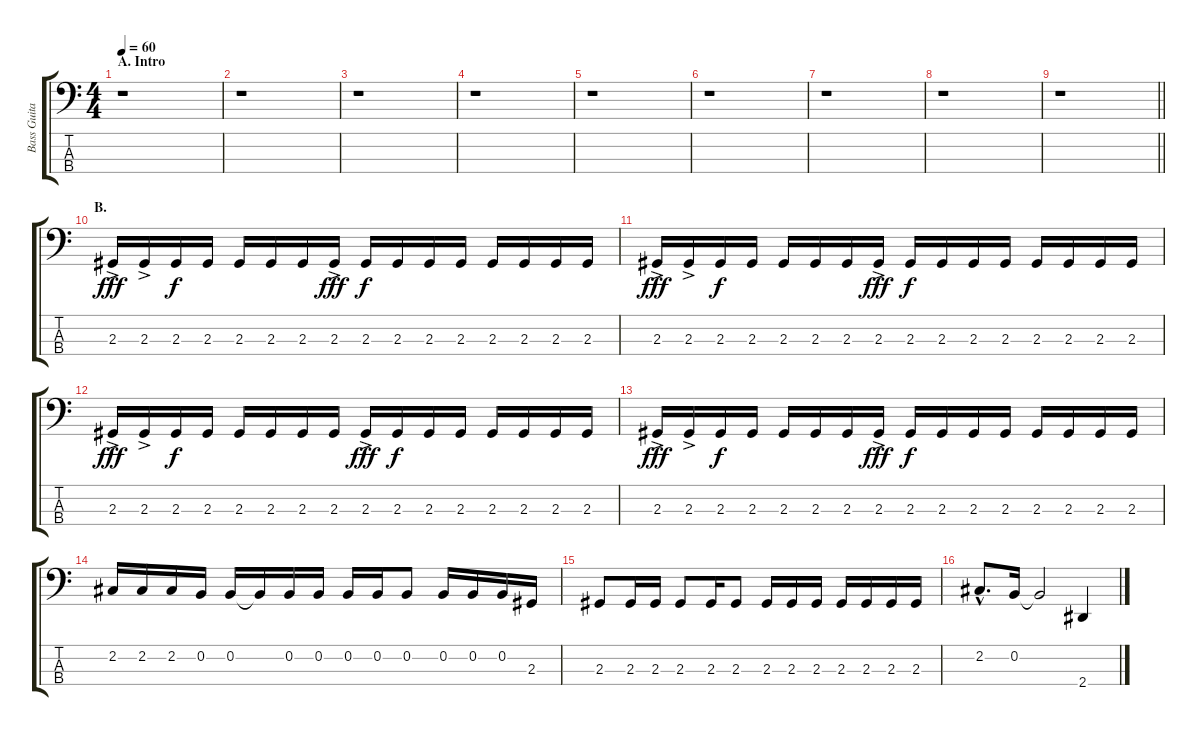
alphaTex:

\track ("Bass Guitar" "Bass Guita") {instrument electricbasspick}
\staff {score tabs}
\tuning (E2 B1 Gb1 Db1) {hide}
\ts (4 4)
\section ("" "A. Intro")
\tempo 60
\clef f4
\ks c
r.1{dy fff instrument electricbasspick} |
r.1 |
r.1 |
r.1 |
r.1 |
r.1 |
r.1 |
r.1 |
\barLineRight lightlight
r.1 |
\section ("" "B. ")
2.3{ac}.16 2.3{ac}.16 2.3.16{dy f} 2.3.16 2.3.16 2.3.16 2.3.16 2.3{ac}.16{dy fff} 2.3.16{dy f} 2.3.16 2.3.16 2.3.16 2.3.16 2.3.16 2.3.16 2.3.16 |
2.3{ac}.16{dy fff} 2.3{ac}.16 2.3.16{dy f} 2.3.16 2.3.16 2.3.16 2.3.16 2.3{ac}.16{dy fff} 2.3.16{dy f} 2.3.16 2.3.16 2.3.16 2.3.16 2.3.16 2.3.16 2.3.16 |
2.3{ac}.16{dy fff} 2.3{ac}.16 2.3.16{dy f} 2.3.16 2.3.16 2.3.16 2.3.16 2.3.16 2.3{ac}.16{dy fff} 2.3.16{dy f} 2.3.16 2.3.16 2.3.16 2.3.16 2.3.16 2.3.16 |
2.3{ac}.16{dy fff} 2.3{ac}.16 2.3.16{dy f} 2.3.16 2.3.16 2.3.16 2.3.16 2.3{ac}.16{dy fff} 2.3.16{dy f} 2.3.16 2.3.16 2.3.16 2.3.16 2.3.16 2.3.16 2.3.16 |
2.2.16 2.2.16 2.2.16 0.2.16 0.2.16 0.2{t}.16 0.2.16 0.2.16 0.2.16 0.2.16 0.2.8 0.2.16 0.2.16 0.2.16 2.3.16 |
2.3.8 2.3.16 2.3.16 2.3.8 2.3.16 2.3.8 2.3.16 2.3.16 2.3.16 2.3.16 2.3.16 2.3.16 2.3.16 |
2.2{hac}.8{d} 0.2.16 0.2{t}.2 2.4.4
